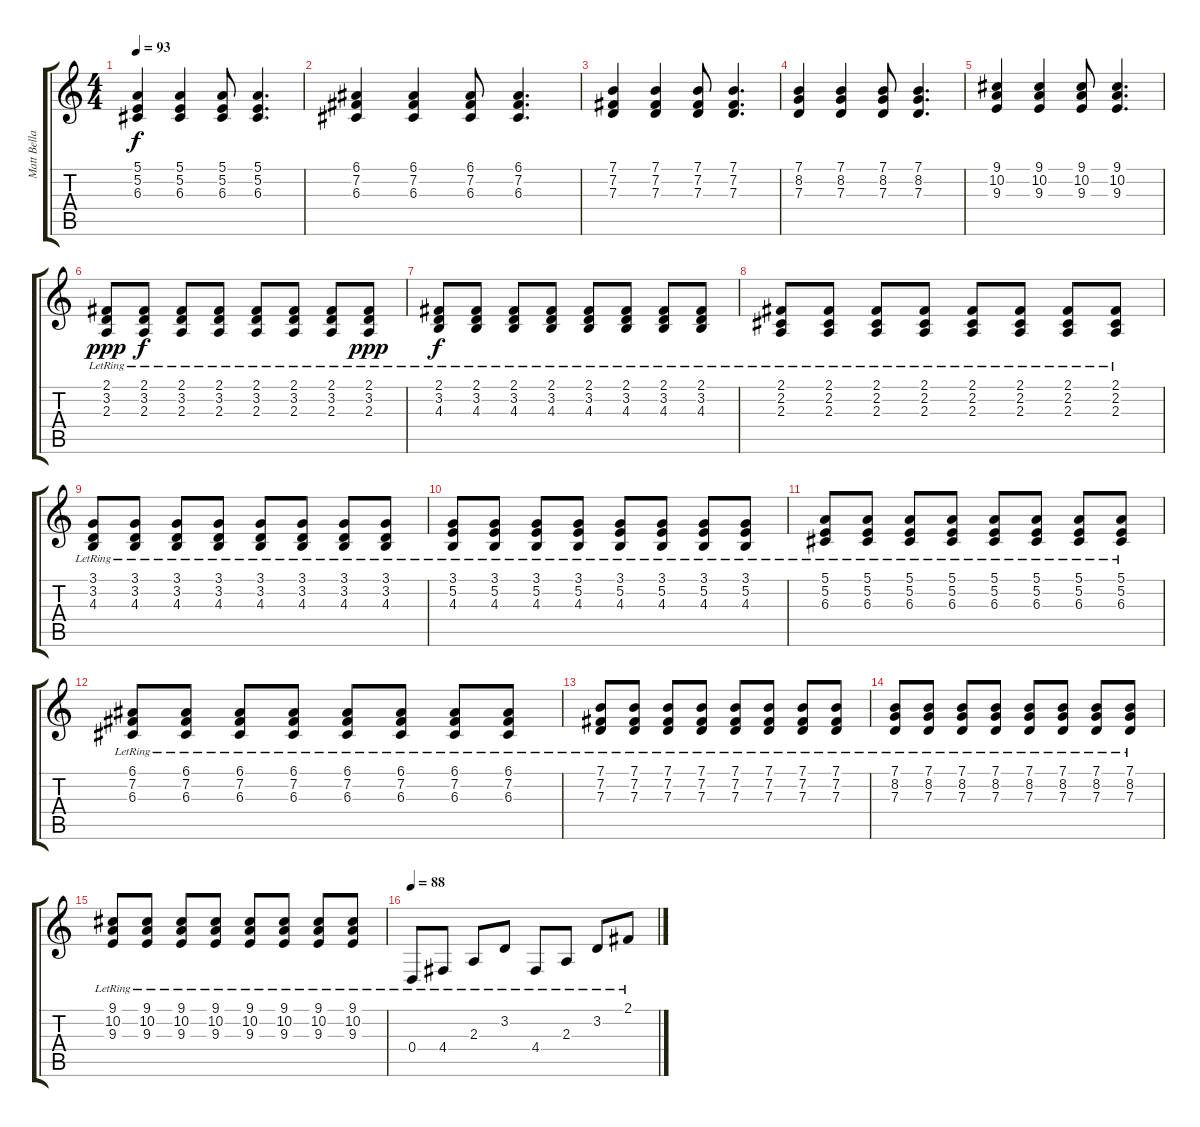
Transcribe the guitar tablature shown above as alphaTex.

\track ("Matt Bellamy" "Matt Bella") {instrument acousticgrandpiano}
\staff {score tabs}
\tuning (E4 B3 G3 D3 A2 E2) {hide}
\ts (4 4)
\tempo 93
\clef g2
\ks c
(5.1 5.2 6.3).4{dy f} (5.1 5.2 6.3).4 (5.1 5.2 6.3).8 (5.1 5.2 6.3).4{d} |
(6.1 7.2 6.3).4 (6.1 7.2 6.3).4 (6.1 7.2 6.3).8 (6.1 7.2 6.3).4{d} |
(7.1 7.2 7.3).4 (7.1 7.2 7.3).4 (7.1 7.2 7.3).8 (7.1 7.2 7.3).4{d} |
(7.1 8.2 7.3).4 (7.1 8.2 7.3).4 (7.1 8.2 7.3).8 (7.1 8.2 7.3).4{d} |
(9.1 10.2 9.3).4 (9.1 10.2 9.3).4 (9.1 10.2 9.3).8 (9.1 10.2 9.3).4{d} |
(2.1 3.2{lr} 2.3{lr}).8{dy ppp} (2.1 3.2{lr} 2.3{lr}).8{dy f} (2.1 3.2{lr} 2.3{lr}).8 (2.1 3.2{lr} 2.3{lr}).8 (2.1 3.2{lr} 2.3{lr}).8 (2.1 3.2{lr} 2.3{lr}).8 (2.1 3.2{lr} 2.3{lr}).8 (2.1{lr} 3.2{lr} 2.3{lr}).8{dy ppp} |
(2.1 3.2{lr} 4.3).8{dy f} (2.1 3.2{lr} 4.3{lr}).8 (2.1 3.2{lr} 4.3{lr}).8 (2.1 3.2{lr} 4.3{lr}).8 (2.1 3.2{lr} 4.3{lr}).8 (2.1 3.2{lr} 4.3{lr}).8 (2.1 3.2{lr} 4.3{lr}).8 (2.1 3.2{lr} 4.3{lr}).8 |
(2.1 2.2{lr} 2.3{lr}).8 (2.1 2.2{lr} 2.3{lr}).8 (2.1 2.2{lr} 2.3{lr}).8 (2.1 2.2{lr} 2.3{lr}).8 (2.1 2.2{lr} 2.3).8 (2.1 2.2{lr} 2.3{lr}).8 (2.1 2.2{lr} 2.3{lr}).8 (2.1 2.2{lr} 2.3{lr}).8 |
(3.1{lr} 3.2 4.3).8 (3.1{lr} 3.2{lr} 4.3).8 (3.1{lr} 3.2{lr} 4.3{lr}).8 (3.1{lr} 3.2{lr} 4.3{lr}).8 (3.1{lr} 3.2{lr} 4.3{lr}).8 (3.1{lr} 3.2{lr} 4.3{lr}).8 (3.1{lr} 3.2{lr} 4.3{lr}).8 (3.1{lr} 3.2{lr} 4.3{lr}).8 |
(3.1{lr} 5.2{lr} 4.3{lr}).8 (3.1{lr} 5.2{lr} 4.3{lr}).8 (3.1{lr} 5.2{lr} 4.3{lr}).8 (3.1{lr} 5.2{lr} 4.3{lr}).8 (3.1{lr} 5.2{lr} 4.3{lr}).8 (3.1{lr} 5.2{lr} 4.3{lr}).8 (3.1{lr} 5.2{lr} 4.3{lr}).8 (3.1{lr} 5.2{lr} 4.3{lr}).8 |
(5.1 5.2{lr} 6.3).8 (5.1{lr} 5.2{lr} 6.3{lr}).8 (5.1{lr} 5.2{lr} 6.3{lr}).8 (5.1{lr} 5.2{lr} 6.3{lr}).8 (5.1{lr} 5.2{lr} 6.3{lr}).8 (5.1{lr} 5.2{lr} 6.3{lr}).8 (5.1{lr} 5.2{lr} 6.3{lr}).8 (5.1{lr} 5.2{lr} 6.3{lr}).8 |
(6.1{lr} 7.2{lr} 6.3{lr}).8 (6.1{lr} 7.2{lr} 6.3{lr}).8 (6.1{lr} 7.2{lr} 6.3{lr}).8 (6.1{lr} 7.2{lr} 6.3{lr}).8 (6.1{lr} 7.2{lr} 6.3{lr}).8 (6.1{lr} 7.2{lr} 6.3{lr}).8 (6.1{lr} 7.2{lr} 6.3{lr}).8 (6.1{lr} 7.2{lr} 6.3{lr}).8 |
(7.1{lr} 7.2{lr} 7.3{lr}).8 (7.1{lr} 7.2{lr} 7.3{lr}).8 (7.1{lr} 7.2{lr} 7.3{lr}).8 (7.1{lr} 7.2{lr} 7.3{lr}).8 (7.1{lr} 7.2{lr} 7.3{lr}).8 (7.1{lr} 7.2{lr} 7.3{lr}).8 (7.1{lr} 7.2{lr} 7.3{lr}).8 (7.1{lr} 7.2{lr} 7.3{lr}).8 |
(7.1{lr} 8.2{lr} 7.3{lr}).8 (7.1{lr} 8.2{lr} 7.3{lr}).8 (7.1{lr} 8.2{lr} 7.3{lr}).8 (7.1{lr} 8.2{lr} 7.3{lr}).8 (7.1{lr} 8.2{lr} 7.3{lr}).8 (7.1{lr} 8.2{lr} 7.3{lr}).8 (7.1{lr} 8.2{lr} 7.3{lr}).8 (7.1{lr} 8.2{lr} 7.3{lr}).8 |
(9.1{lr} 10.2{lr} 9.3{lr}).8 (9.1{lr} 10.2{lr} 9.3{lr}).8 (9.1{lr} 10.2{lr} 9.3{lr}).8 (9.1{lr} 10.2{lr} 9.3{lr}).8 (9.1{lr} 10.2{lr} 9.3{lr}).8 (9.1{lr} 10.2{lr} 9.3{lr}).8 (9.1{lr} 10.2{lr} 9.3{lr}).8 (9.1{lr} 10.2{lr} 9.3{lr}).8 |
\tempo 88
0.4{lr}.8 4.4{lr}.8 2.3{lr}.8 3.2{lr}.8 4.4{lr}.8 2.3{lr}.8 3.2{lr}.8 2.1{lr}.8
